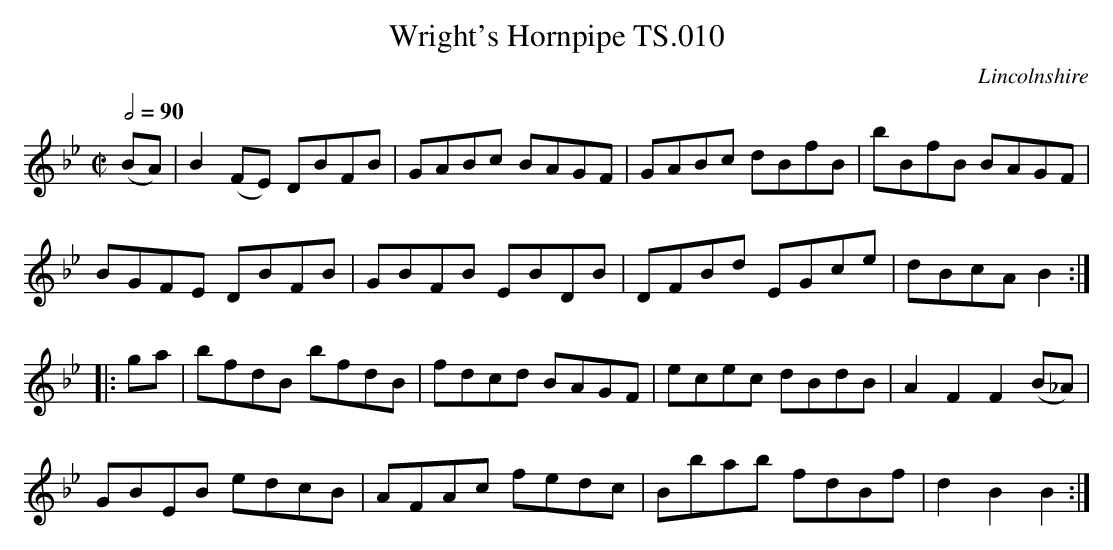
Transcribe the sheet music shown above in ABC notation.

X:1
T:Wright's Hornpipe TS.010
L:1/8
M:C|
O:Lincolnshire
Q:1/2=90
K:Bb
(BA)|B2(FE) DBFB|GABc BAGF|GABc dBfB|bBfB BAGF|!
BGFE DBFB|GBFB EBDB|DFBd EGce|dBcAB2:|!
|:ga|bfdB bfdB|fdcd BAGF|ecec dBdB|A2F2F2(B_A)|!
GBEB edcB|AFAc fedc|Bbab fdBf|d2B2B2:|]
